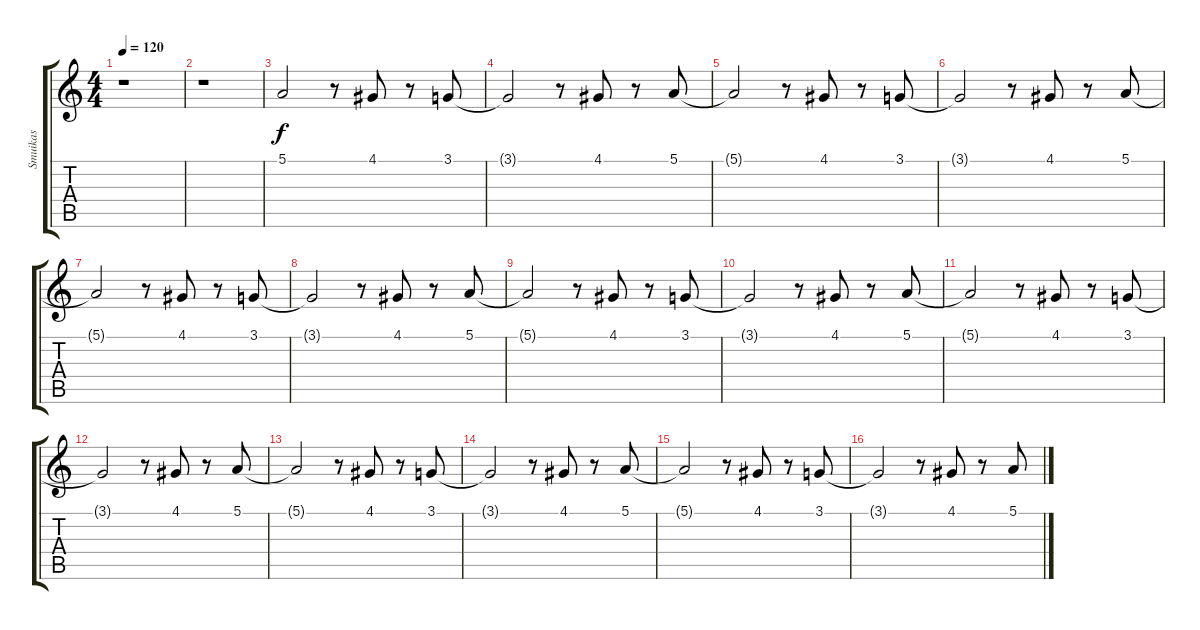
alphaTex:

\track ("Smuikas" "Smuikas") {instrument violin}
\staff {score tabs}
\tuning (E4 B3 G3 D3 A2 E2) {hide}
\ts (4 4)
\tempo 120
\clef g2
\ks c
r.1{dy f} |
r.1 |
5.1.2 r.8 4.1.8 r.8 3.1.8 |
3.1{t}.2 r.8 4.1.8 r.8 5.1.8 |
5.1{t}.2 r.8 4.1.8 r.8 3.1.8 |
3.1{t}.2 r.8 4.1.8 r.8 5.1.8 |
5.1{t}.2 r.8 4.1.8 r.8 3.1.8 |
3.1{t}.2 r.8 4.1.8 r.8 5.1.8 |
5.1{t}.2 r.8 4.1.8 r.8 3.1.8 |
3.1{t}.2 r.8 4.1.8 r.8 5.1.8 |
5.1{t}.2 r.8 4.1.8 r.8 3.1.8 |
3.1{t}.2 r.8 4.1.8 r.8 5.1.8 |
5.1{t}.2 r.8 4.1.8 r.8 3.1.8 |
3.1{t}.2 r.8 4.1.8 r.8 5.1.8 |
5.1{t}.2 r.8 4.1.8 r.8 3.1.8 |
3.1{t}.2 r.8 4.1.8 r.8 5.1.8
